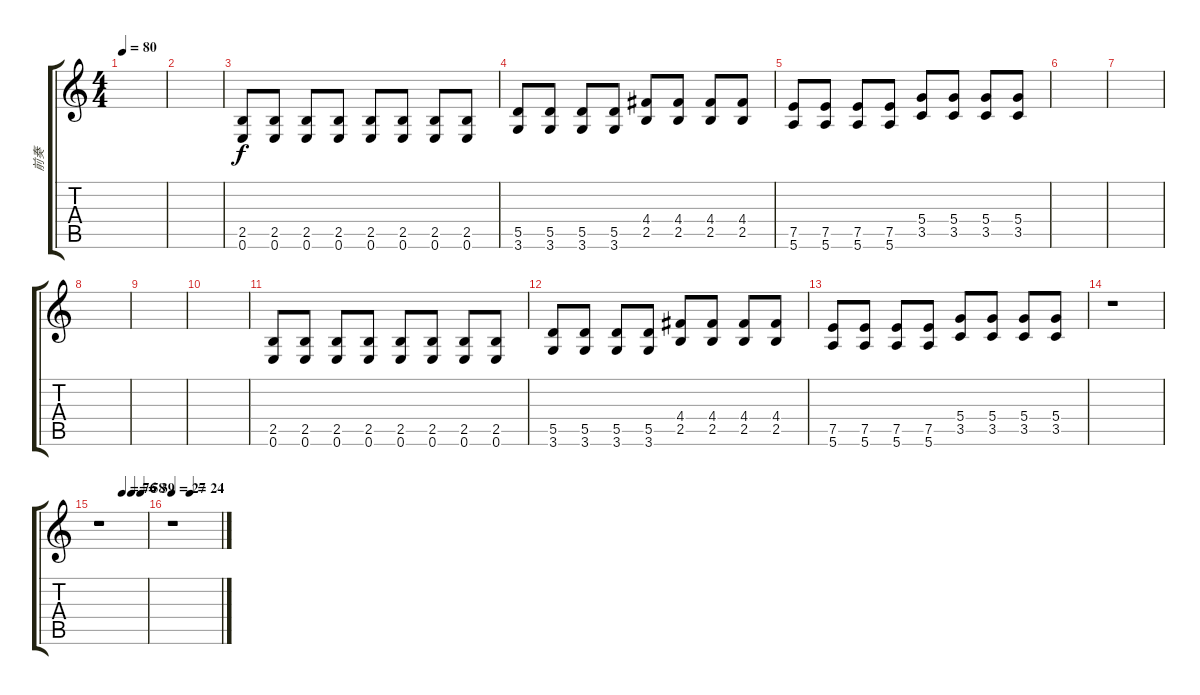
\track ("前奏" "前奏") {instrument overdrivenguitar}
\staff {score tabs}
\tuning (E4 B3 G3 D3 A2 E2) {hide}
\ts (4 4)
\tempo 80
\clef g2
\ks c
|
|
(2.5 0.6).8{instrument overdrivenguitar} (2.5 0.6).8 (2.5 0.6).8 (2.5 0.6).8 (2.5 0.6).8 (2.5 0.6).8 (2.5 0.6).8 (2.5 0.6).8 |
(5.5 3.6).8 (5.5 3.6).8 (5.5 3.6).8 (5.5 3.6).8 (4.4 2.5).8 (4.4 2.5).8 (4.4 2.5).8 (4.4 2.5).8 |
(7.5 5.6).8 (7.5 5.6).8 (7.5 5.6).8 (7.5 5.6).8 (5.4 3.5).8 (5.4 3.5).8 (5.4 3.5).8 (5.4 3.5).8 |
|
|
|
|
|
(2.5 0.6).8{instrument overdrivenguitar} (2.5 0.6).8 (2.5 0.6).8 (2.5 0.6).8 (2.5 0.6).8 (2.5 0.6).8 (2.5 0.6).8 (2.5 0.6).8 |
(5.5 3.6).8 (5.5 3.6).8 (5.5 3.6).8 (5.5 3.6).8 (4.4 2.5).8 (4.4 2.5).8 (4.4 2.5).8 (4.4 2.5).8 |
(7.5 5.6).8 (7.5 5.6).8 (7.5 5.6).8 (7.5 5.6).8 (5.4 3.5).8 (5.4 3.5).8 (5.4 3.5).8 (5.4 3.5).8 |
r.1 |
\tempo (76 0.5)
\tempo (58 0.6875)
\tempo (39 0.875)
r.1 |
\tempo 27
\tempo (24 0.375)
r.1
